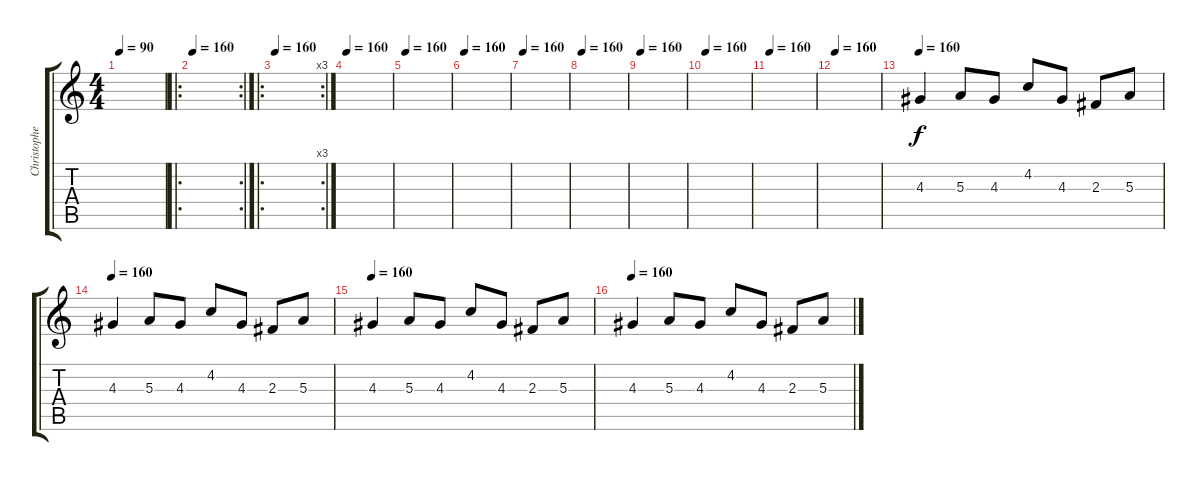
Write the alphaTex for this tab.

\track ("Christopher Johnsson (Acoustic Guitar)" "Christophe") {instrument electricguitarclean}
\staff {score tabs}
\tuning (Db4 Ab3 E3 B2 Gb2 Db2) {hide}
\ts (4 4)
\tempo 90
\clef g2
\ks c
|
\ro
\rc 2
\tempo 160
|
\ro
\rc 3
\tempo 160
|
\tempo 160
|
\tempo 160
|
\tempo 160
|
\tempo 160
|
\tempo 160
|
\tempo 160
|
\tempo 160
|
\tempo 160
|
\tempo 160
|
\tempo 160
4.3.4{volume 16 balance 16} 5.3.8 4.3.8 4.2.8 4.3.8 2.3.8 5.3.8 |
\tempo 160
4.3.4{volume 16 balance 16} 5.3.8 4.3.8 4.2.8 4.3.8 2.3.8 5.3.8 |
\tempo 160
4.3.4{volume 16 balance 16} 5.3.8 4.3.8 4.2.8 4.3.8 2.3.8 5.3.8 |
\tempo 160
4.3.4{volume 16 balance 16} 5.3.8 4.3.8 4.2.8 4.3.8 2.3.8 5.3.8
